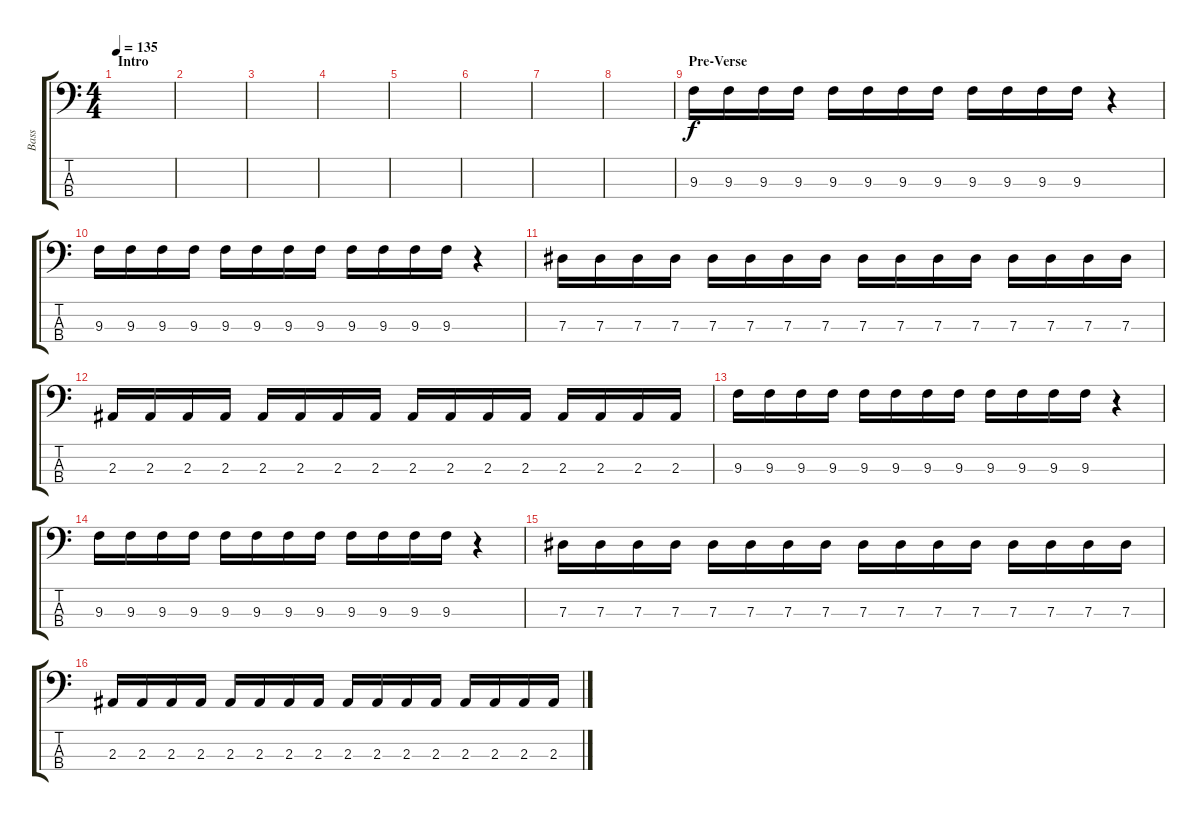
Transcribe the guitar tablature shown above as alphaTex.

\track ("Bass" "Bass") {instrument electricbassfinger}
\staff {score tabs}
\tuning (Gb2 Db2 Ab1 Db1) {hide}
\ts (4 4)
\section ("" "Intro")
\tempo 135
\clef f4
\ks c
|
|
|
|
|
|
|
|
\section ("" "Pre-Verse")
9.3.16 9.3.16 9.3.16 9.3.16 9.3.16 9.3.16 9.3.16 9.3.16 9.3.16 9.3.16 9.3.16 9.3.16 r.4 |
9.3.16 9.3.16 9.3.16 9.3.16 9.3.16 9.3.16 9.3.16 9.3.16 9.3.16 9.3.16 9.3.16 9.3.16 r.4 |
7.3.16 7.3.16 7.3.16 7.3.16 7.3.16 7.3.16 7.3.16 7.3.16 7.3.16 7.3.16 7.3.16 7.3.16 7.3.16 7.3.16 7.3.16 7.3.16 |
2.3.16 2.3.16 2.3.16 2.3.16 2.3.16 2.3.16 2.3.16 2.3.16 2.3.16 2.3.16 2.3.16 2.3.16 2.3.16 2.3.16 2.3.16 2.3.16 |
9.3.16 9.3.16 9.3.16 9.3.16 9.3.16 9.3.16 9.3.16 9.3.16 9.3.16 9.3.16 9.3.16 9.3.16 r.4 |
9.3.16 9.3.16 9.3.16 9.3.16 9.3.16 9.3.16 9.3.16 9.3.16 9.3.16 9.3.16 9.3.16 9.3.16 r.4 |
7.3.16 7.3.16 7.3.16 7.3.16 7.3.16 7.3.16 7.3.16 7.3.16 7.3.16 7.3.16 7.3.16 7.3.16 7.3.16 7.3.16 7.3.16 7.3.16 |
2.3.16 2.3.16 2.3.16 2.3.16 2.3.16 2.3.16 2.3.16 2.3.16 2.3.16 2.3.16 2.3.16 2.3.16 2.3.16 2.3.16 2.3.16 2.3.16
